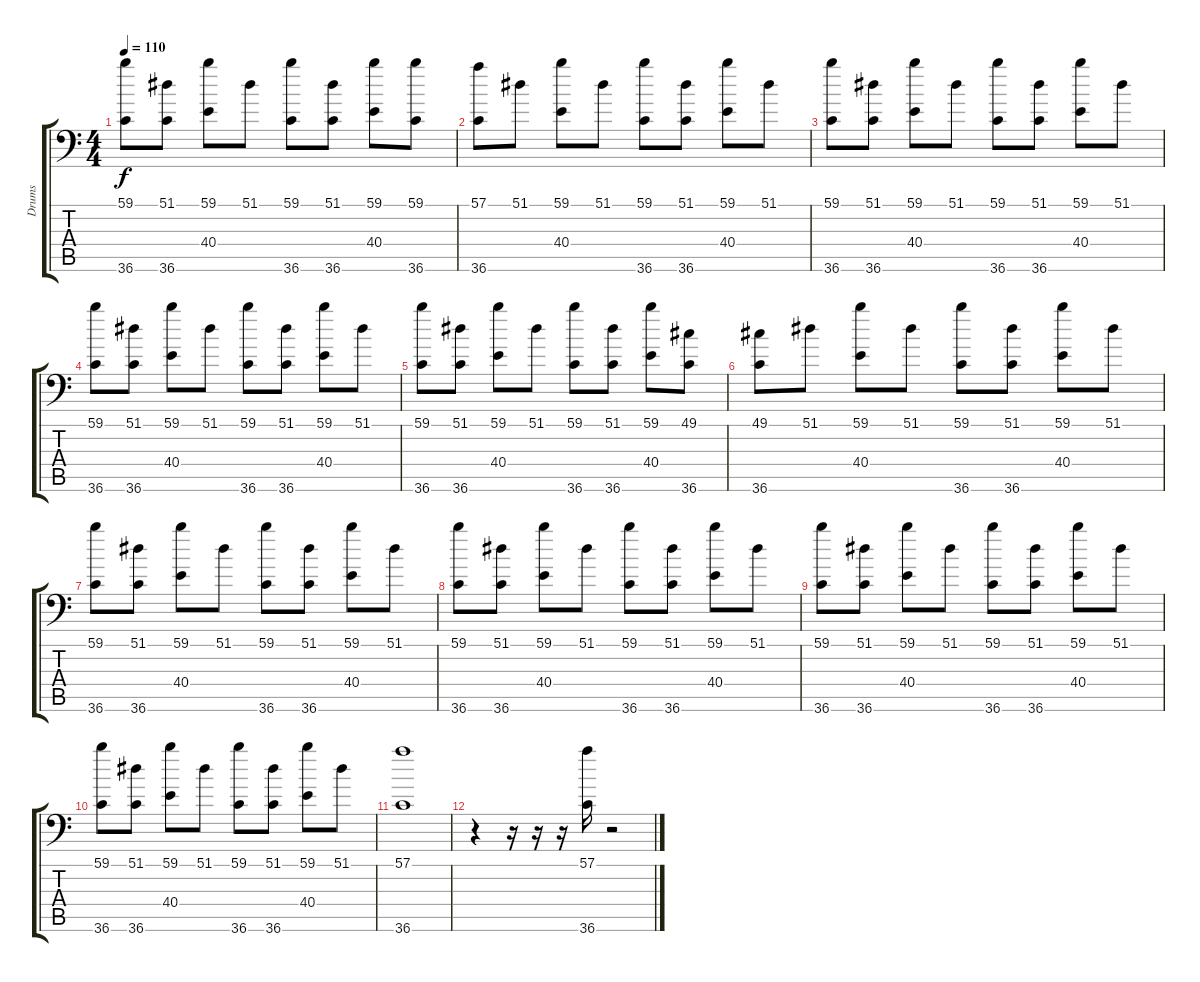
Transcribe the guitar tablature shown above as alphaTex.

\track ("Drums" "Drums") {instrument acousticgrandpiano}
\staff {score tabs}
\tuning (C-1 C-1 C-1 C-1 C-1 C-1) {hide}
\ts (4 4)
\tempo 110
\clef f4
\ks c
(59.1 36.6).8{dy f} (51.1 36.6).8 (59.1 40.4).8 51.1.8 (59.1 36.6).8 (51.1 36.6).8 (59.1 40.4).8 (59.1 36.6).8 |
(57.1 36.6).8 51.1.8 (59.1 40.4).8 51.1.8 (59.1 36.6).8 (51.1 36.6).8 (59.1 40.4).8 51.1.8 |
(59.1 36.6).8 (51.1 36.6).8 (59.1 40.4).8 51.1.8 (59.1 36.6).8 (51.1 36.6).8 (59.1 40.4).8 51.1.8 |
(59.1 36.6).8 (51.1 36.6).8 (59.1 40.4).8 51.1.8 (59.1 36.6).8 (51.1 36.6).8 (59.1 40.4).8 51.1.8 |
(59.1 36.6).8 (51.1 36.6).8 (59.1 40.4).8 51.1.8 (59.1 36.6).8 (51.1 36.6).8 (59.1 40.4).8 (49.1 36.6).8 |
(49.1 36.6).8 51.1.8 (59.1 40.4).8 51.1.8 (59.1 36.6).8 (51.1 36.6).8 (59.1 40.4).8 51.1.8 |
(59.1 36.6).8 (51.1 36.6).8 (59.1 40.4).8 51.1.8 (59.1 36.6).8 (51.1 36.6).8 (59.1 40.4).8 51.1.8 |
(59.1 36.6).8 (51.1 36.6).8 (59.1 40.4).8 51.1.8 (59.1 36.6).8 (51.1 36.6).8 (59.1 40.4).8 51.1.8 |
(59.1 36.6).8 (51.1 36.6).8 (59.1 40.4).8 51.1.8 (59.1 36.6).8 (51.1 36.6).8 (59.1 40.4).8 51.1.8 |
(59.1 36.6).8 (51.1 36.6).8 (59.1 40.4).8 51.1.8 (59.1 36.6).8 (51.1 36.6).8 (59.1 40.4).8 51.1.8 |
(57.1 36.6).1 |
r.4 r.16 r.16 r.16 (57.1 36.6).16 r.2
